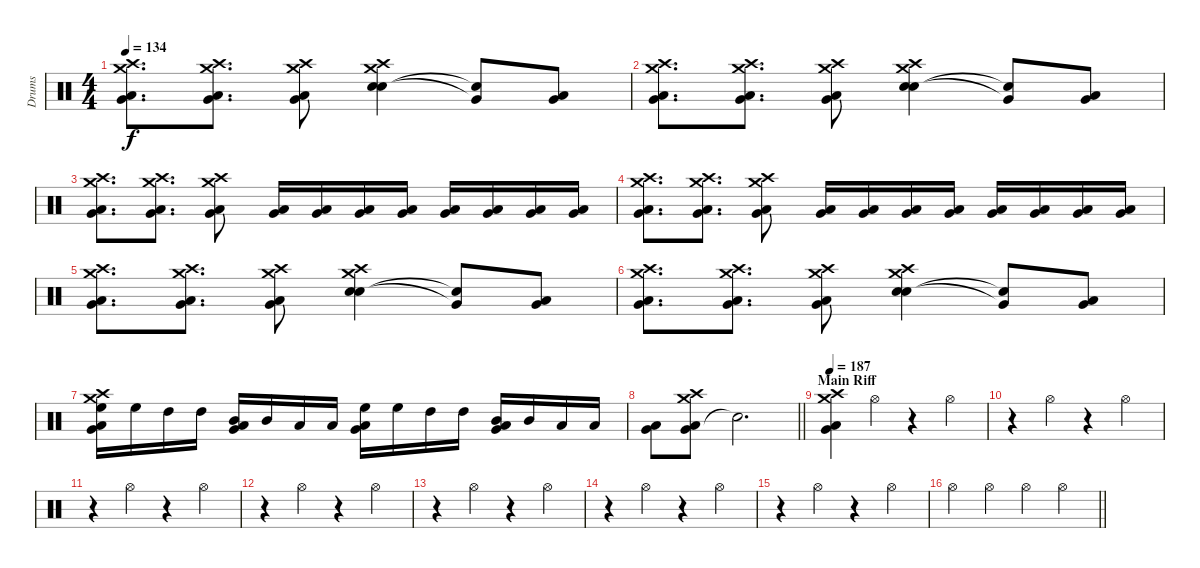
\track ("Drums" "Drums") {instrument percussion}
\staff {score}
\articulation defaults
\ts (4 4)
\tempo 134
\clef neutral
\ks c
("Very Low Tom (hit)" "Low Floor Tom (hit)" "Crash high (hit)" "Crash medium (hit)").8{d dy f} ("Very Low Tom (hit)" "Low Floor Tom (hit)" "Crash high (hit)" "Crash medium (hit)").8{d} ("Very Low Tom (hit)" "Low Floor Tom (hit)" "Crash high (hit)" "Crash medium (hit)").8 ("Snare (hit) 2" "Electric Snare (hit)" "Crash high (hit)" "Crash medium (hit)").4 ("Very Low Tom (hit)"{t} "Snare (hit)"{t}).8 ("Low Floor Tom (hit)" "Very Low Tom (hit)").8 |
("Very Low Tom (hit)" "Low Floor Tom (hit)" "Crash high (hit)" "Crash medium (hit)").8{d} ("Very Low Tom (hit)" "Low Floor Tom (hit)" "Crash high (hit)" "Crash medium (hit)").8{d} ("Very Low Tom (hit)" "Low Floor Tom (hit)" "Crash high (hit)" "Crash medium (hit)").8 ("Snare (hit) 2" "Electric Snare (hit)" "Crash high (hit)" "Crash medium (hit)").4 ("Very Low Tom (hit)"{t} "Snare (hit)"{t}).8 ("Low Floor Tom (hit)" "Very Low Tom (hit)").8 |
("Very Low Tom (hit)" "Low Floor Tom (hit)" "Crash high (hit)" "Crash medium (hit)").8{d} ("Very Low Tom (hit)" "Low Floor Tom (hit)" "Crash high (hit)" "Crash medium (hit)").8{d} ("Very Low Tom (hit)" "Low Floor Tom (hit)" "Crash high (hit)" "Crash medium (hit)").8 ("Very Low Tom (hit)" "Low Floor Tom (hit)").16 ("Very Low Tom (hit)" "Low Floor Tom (hit)").16 ("Very Low Tom (hit)" "Low Floor Tom (hit)").16 ("Very Low Tom (hit)" "Low Floor Tom (hit)").16 ("Very Low Tom (hit)" "Low Floor Tom (hit)").16 ("Very Low Tom (hit)" "Low Floor Tom (hit)").16 ("Very Low Tom (hit)" "Low Floor Tom (hit)").16 ("Very Low Tom (hit)" "Low Floor Tom (hit)").16 |
("Very Low Tom (hit)" "Low Floor Tom (hit)" "Crash high (hit)" "Crash medium (hit)").8{d} ("Very Low Tom (hit)" "Low Floor Tom (hit)" "Crash high (hit)" "Crash medium (hit)").8{d} ("Very Low Tom (hit)" "Low Floor Tom (hit)" "Crash high (hit)" "Crash medium (hit)").8 ("Very Low Tom (hit)" "Low Floor Tom (hit)").16 ("Very Low Tom (hit)" "Low Floor Tom (hit)").16 ("Very Low Tom (hit)" "Low Floor Tom (hit)").16 ("Very Low Tom (hit)" "Low Floor Tom (hit)").16 ("Very Low Tom (hit)" "Low Floor Tom (hit)").16 ("Very Low Tom (hit)" "Low Floor Tom (hit)").16 ("Very Low Tom (hit)" "Low Floor Tom (hit)").16 ("Very Low Tom (hit)" "Low Floor Tom (hit)").16 |
("Very Low Tom (hit)" "Low Floor Tom (hit)" "Crash high (hit)" "Crash medium (hit)").8{d} ("Very Low Tom (hit)" "Low Floor Tom (hit)" "Crash high (hit)" "Crash medium (hit)").8{d} ("Very Low Tom (hit)" "Low Floor Tom (hit)" "Crash high (hit)" "Crash medium (hit)").8 ("Snare (hit) 2" "Electric Snare (hit)" "Crash high (hit)" "Crash medium (hit)").4 ("Very Low Tom (hit)"{t} "Snare (hit)"{t}).8 ("Low Floor Tom (hit)" "Very Low Tom (hit)").8 |
("Very Low Tom (hit)" "Low Floor Tom (hit)" "Crash high (hit)" "Crash medium (hit)").8{d} ("Very Low Tom (hit)" "Low Floor Tom (hit)" "Crash high (hit)" "Crash medium (hit)").8{d} ("Very Low Tom (hit)" "Low Floor Tom (hit)" "Crash high (hit)" "Crash medium (hit)").8 ("Snare (hit) 2" "Electric Snare (hit)" "Crash high (hit)" "Crash medium (hit)").4 ("Very Low Tom (hit)"{t} "Snare (hit)"{t}).8 ("Low Floor Tom (hit)" "Very Low Tom (hit)").8 |
("Crash high (hit)" "Crash medium (hit)" "High Floor Tom (hit)" "Very Low Tom (hit)" "Low Floor Tom (hit)").16 "High Floor Tom (hit)".16 "High Tom (hit)".16 "High Tom (hit)".16 ("Mid Tom (hit)" "Low Floor Tom (hit)" "Very Low Tom (hit)").16 "Mid Tom (hit)".16 "Low Tom (hit)".16 "Low Tom (hit)".16 ("High Floor Tom (hit)" "Very Low Tom (hit)" "Low Floor Tom (hit)").16 "High Floor Tom (hit)".16 "High Tom (hit)".16 "High Tom (hit)".16 ("Mid Tom (hit)" "Low Floor Tom (hit)" "Very Low Tom (hit)").16 "Mid Tom (hit)".16 "Low Tom (hit)".16 "Low Tom (hit)".16 |
\barLineRight lightlight
("Very Low Tom (hit)" "Low Floor Tom (hit)").8 ("Very Low Tom (hit)" "Low Floor Tom (hit)" "Crash medium (hit)" "Crash high (hit)").8 "Snare (hit)"{t}.2{d} |
\section ("" "Main Riff")
\tempo 187
("Crash medium (hit)" "Low Floor Tom (hit)" "Very Low Tom (hit)" "Crash high (hit)").4 "Hi-Hat (open)".4 r.4 "Hi-Hat (open)".4 |
r.4 "Hi-Hat (open)".4 r.4 "Hi-Hat (open)".4 |
r.4 "Hi-Hat (open)".4 r.4 "Hi-Hat (open)".4 |
r.4 "Hi-Hat (open)".4 r.4 "Hi-Hat (open)".4 |
r.4 "Hi-Hat (open)".4 r.4 "Hi-Hat (open)".4 |
r.4 "Hi-Hat (open)".4 r.4 "Hi-Hat (open)".4 |
r.4 "Hi-Hat (open)".4 r.4 "Hi-Hat (open)".4 |
\barLineRight lightlight "Hi-Hat (open)".4 "Hi-Hat (open)".4 "Hi-Hat (open)".4 "Hi-Hat (open)".4
